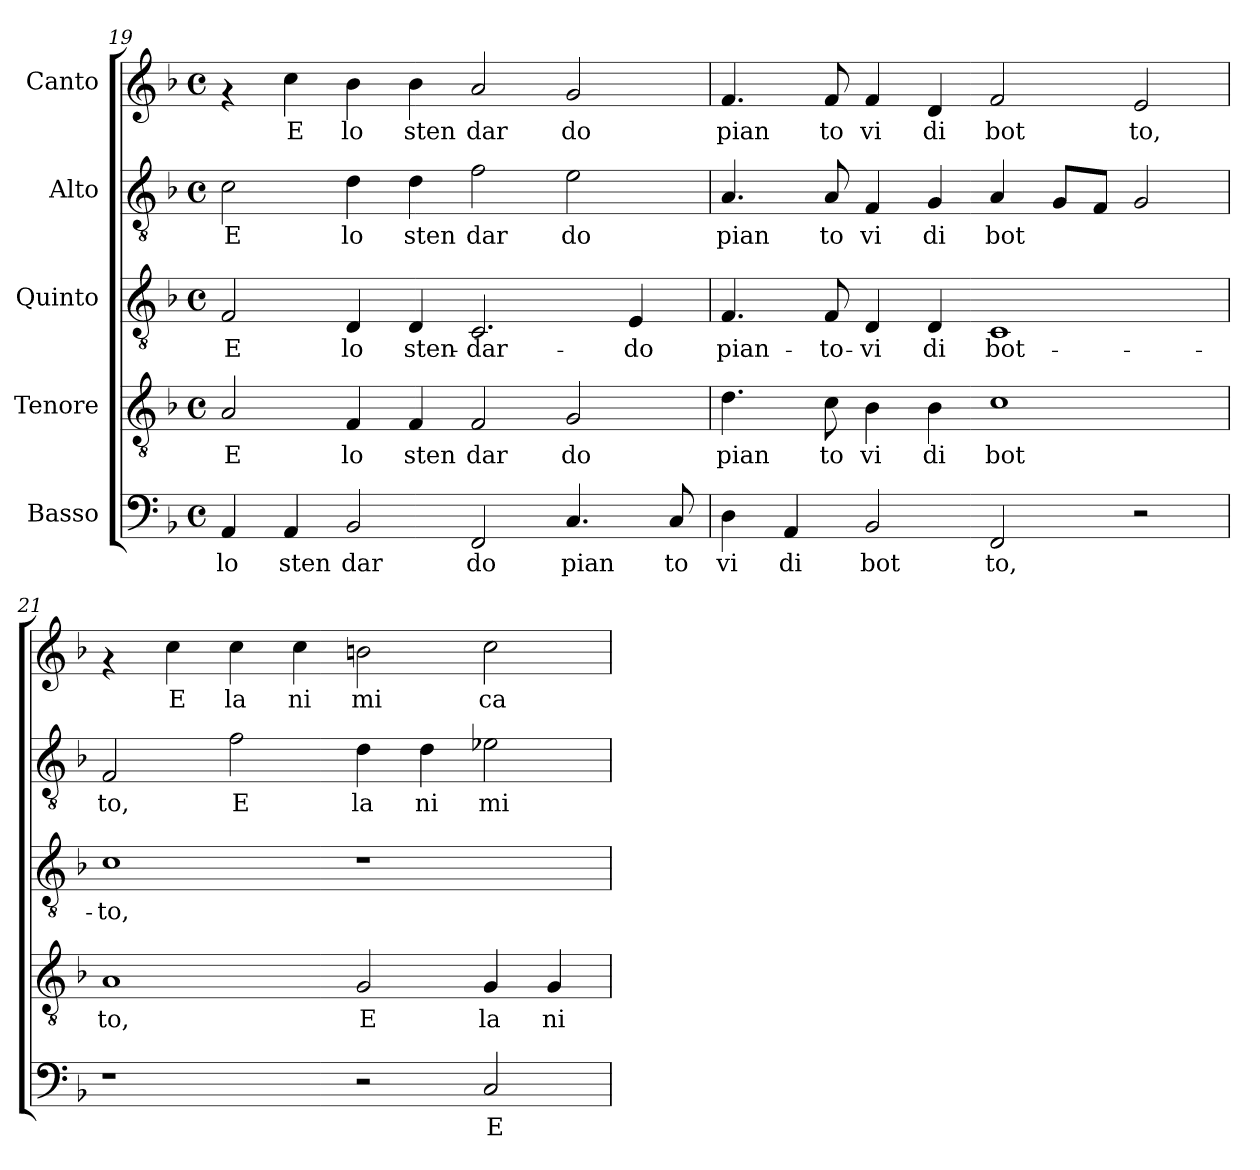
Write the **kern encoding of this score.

**kern	**text	**kern	**text	**kern	**text	**kern	**text	**kern	**text
*part5	*part5	*part4	*part4	*part3	*part3	*part2	*part2	*part1	*part1
*staff5	*staff5	*staff4	*staff4	*staff3	*staff3	*staff2	*staff2	*staff1	*staff1
*I"Basso	*	*I"Tenore	*	*I"Quinto	*	*I"Alto	*	*I"Canto	*
*clefF4	*	*clefGv2	*	*clefGv2	*	*clefGv2	*	*clefG2	*
*k[b-]	*	*k[b-]	*	*k[b-]	*	*k[b-]	*	*k[b-]	*
*F:	*	*F:	*	*F:	*	*F:	*	*F:	*
*M4/4	*	*M4/4	*	*M4/4	*	*M4/4	*	*M4/4	*
*met(c)	*	*met(c)	*	*met(c)	*	*met(c)	*	*met(c)	*
=19	=19	=19	=19	=19	=19	=19	=19	=19	=19
!	!LO:LY:b:cj	!	!LO:LY:b:cj	!	!LO:LY:b	!	!LO:LY:b:cj	!	!
4AA/	lo	2A/	E	2F/	E	2c\	E	4rf	.
!	!LO:LY:b:cj	!	!	!	!	!	!	!	!LO:LY:b:cj
4AA/	sten	.	.	.	.	.	.	4cc\	E
!	!LO:LY:b:cj	!	!LO:LY:b:cj	!	!LO:LY:b	!	!LO:LY:b:cj	!	!LO:LY:b:cj
2BB-/	dar	4F/	lo	4D/	lo	4d\	lo	4b-\	lo
!	!	!	!LO:LY:b:cj	!	!LO:LY:b	!	!LO:LY:b:cj	!	!LO:LY:b:cj
.	.	4F/	sten	4D/	sten-	4d\	sten	4b-\	sten
!	!LO:LY:b:cj	!	!LO:LY:b:cj	!	!LO:LY:b	!	!LO:LY:b:cj	!	!LO:LY:b:cj
2FF/	do	2F/	dar	2.C/	-dar-	2f\	dar	2a/	dar
!	!LO:LY:b:cj	!	!LO:LY:b:cj	!	!	!	!LO:LY:b:cj	!	!LO:LY:b:cj
4.C/	pian	2G/	do	.	.	2e\	do	2g/	do
!	!	!	!	!	!LO:LY:b	!	!	!	!
.	.	.	.	4E/	-do	.	.	.	.
!	!LO:LY:b:cj	!	!	!	!	!	!	!	!
8C/	to	.	.	.	.	.	.	.	.
=20	=20	=20	=20	=20	=20	=20	=20	=20	=20
!	!LO:LY:b:cj	!	!LO:LY:b:cj	!	!LO:LY:b	!	!LO:LY:b:cj	!	!LO:LY:b:cj
4D\	vi	4.d\	pian	4.F/	pian-	4.A/	pian	4.f/	pian
!	!LO:LY:b:cj	!	!	!	!	!	!	!	!
4AA/	di	.	.	.	.	.	.	.	.
!	!	!	!LO:LY:b:cj	!	!LO:LY:b	!	!LO:LY:b:cj	!	!LO:LY:b:cj
.	.	8c\	to	8F/	-to-	8A/	to	8f/	to
!	!LO:LY:b:cj	!	!LO:LY:b:cj	!	!LO:LY:b	!	!LO:LY:b:cj	!	!LO:LY:b:cj
2BB-/	bot	4B-\	vi	4D/	-vi	4F/	vi	4f/	vi
!	!	!	!LO:LY:b:cj	!	!LO:LY:b	!	!LO:LY:b:cj	!	!LO:LY:b:cj
.	.	4B-\	di	4D/	di	4G/	di	4d/	di
!	!LO:LY:b:cj	!	!LO:LY:b:cj	!	!LO:LY:b	!	!LO:LY:b:cj	!	!LO:LY:b:cj
2FF/	to,	1c	bot	1C	bot-	4A/	bot	2f/	bot
!	!	!	!	!	!	!	!LO:LY:b:cj	!	!
.	.	.	.	.	.	8G/L	.	.	.
!	!	!	!	!	!	!	!LO:LY:b:cj	!	!
.	.	.	.	.	.	8F/J	.	.	.
!	!	!	!	!	!	!	!LO:LY:b:cj	!	!LO:LY:b:cj
2r	.	.	.	.	.	2G/	.	2e/	to,
=21	=21	=21	=21	=21	=21	=21	=21	=21	=21
!	!	!	!LO:LY:b:cj	!	!LO:LY:b	!	!LO:LY:b:cj	!	!
1r	.	1A	to,	1c	-to,	2F/	to,	4rf	.
!	!	!	!	!	!	!	!	!	!LO:LY:b:cj
.	.	.	.	.	.	.	.	4cc\	E
!	!	!	!	!	!	!	!LO:LY:b:cj	!	!LO:LY:b:cj
.	.	.	.	.	.	2f\	E	4cc\	la
!	!	!	!	!	!	!	!	!	!LO:LY:b:cj
.	.	.	.	.	.	.	.	4cc\	ni
!	!	!	!LO:LY:b:cj	!	!	!	!LO:LY:b:cj	!	!LO:LY:b:cj
2r	.	2G/	E	1r	.	4d\	la	2bn\	mi
!	!	!	!	!	!	!	!LO:LY:b:cj	!	!
.	.	.	.	.	.	4d\	ni	.	.
!	!LO:LY:b:cj	!	!LO:LY:b:cj	!	!	!	!LO:LY:b:cj	!	!LO:LY:b:cj
2C/	E	4G/	la	.	.	2e-X\	mi	2cc\	ca
!	!	!	!LO:LY:b:cj	!	!	!	!	!	!
.	.	4G/	ni	.	.	.	.	.	.
=	=	=	=	=	=	=	=	=	=
*-	*-	*-	*-	*-	*-	*-	*-	*-	*-
